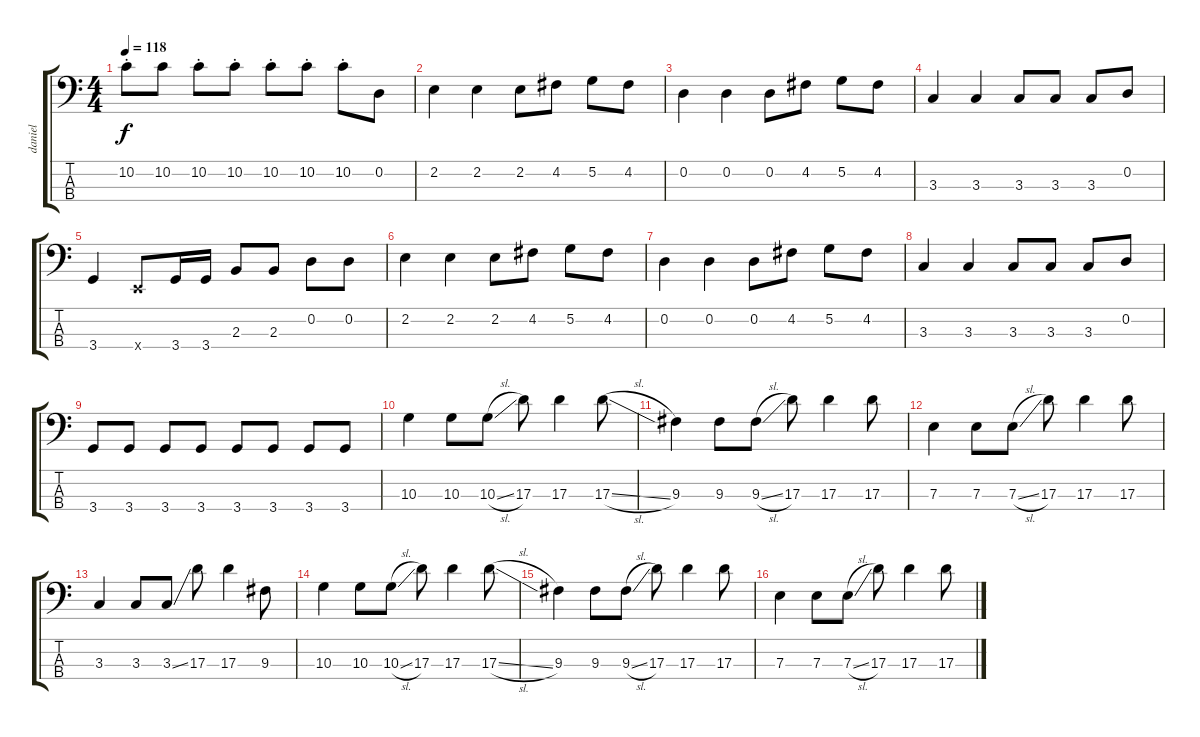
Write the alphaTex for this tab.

\track ("daniel" "daniel") {instrument electricbasspick}
\staff {score tabs}
\tuning (G2 D2 A1 E1) {hide}
\ts (4 4)
\tempo 118
\clef f4
\ks c
10.2{st}.8{dy f} 10.2.8 10.2{st}.8 10.2{st}.8 10.2{st}.8 10.2{st}.8 10.2{st}.8 0.2.8 |
2.2.4 2.2.4 2.2.8 4.2.8 5.2.8 4.2.8 |
0.2.4 0.2.4 0.2.8 4.2.8 5.2.8 4.2.8 |
3.3.4 3.3.4 3.3.8 3.3.8 3.3.8 0.2.8 |
3.4.4 0.4{x}.8 3.4.16 3.4.16 2.3.8 2.3.8 0.2.8 0.2.8 |
2.2.4 2.2.4 2.2.8 4.2.8 5.2.8 4.2.8 |
0.2.4 0.2.4 0.2.8 4.2.8 5.2.8 4.2.8 |
3.3.4 3.3.4 3.3.8 3.3.8 3.3.8 0.2.8 |
3.4.8 3.4.8 3.4.8 3.4.8 3.4.8 3.4.8 3.4.8 3.4.8 |
10.3.4 10.3.8 10.3{sl}.8 17.3.8 17.3.4 17.3{sl}.8 |
9.3.4 9.3.8 9.3{sl}.8 17.3.8 17.3.4 17.3.8 |
7.3.4 7.3.8 7.3{sl}.8 17.3.8 17.3.4 17.3.8 |
3.3.4 3.3.8 3.3{ss}.8 17.3.8 17.3.4 9.3.8 |
10.3.4 10.3.8 10.3{sl}.8 17.3.8 17.3.4 17.3{sl}.8 |
9.3.4 9.3.8 9.3{sl}.8 17.3.8 17.3.4 17.3.8 |
7.3.4 7.3.8 7.3{sl}.8 17.3.8 17.3.4 17.3.8
